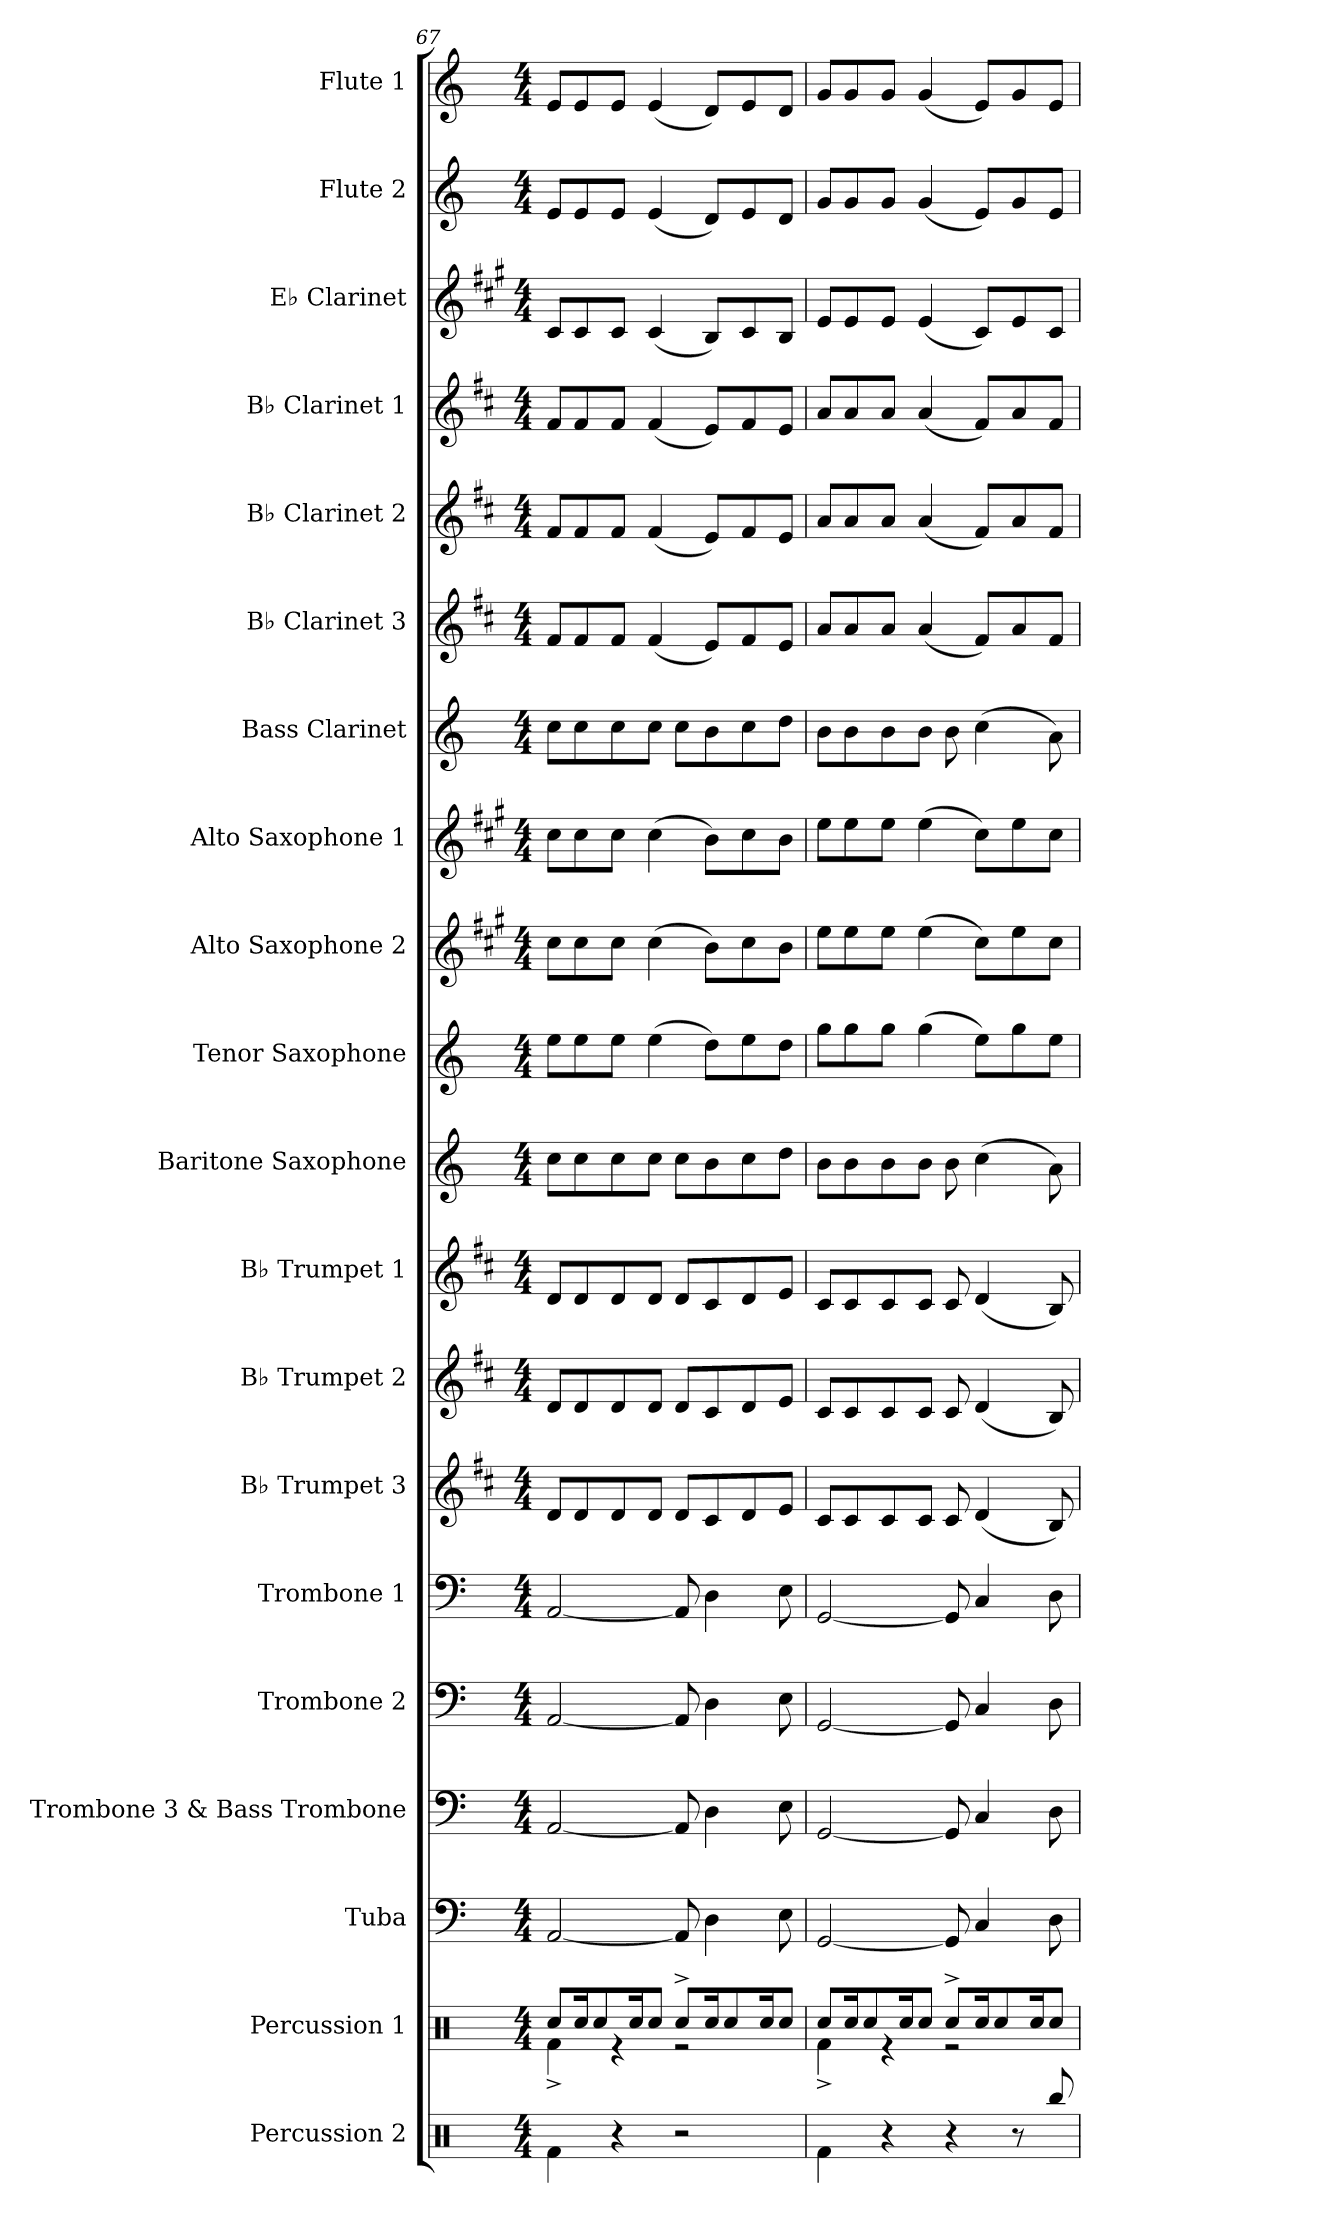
**kern	**kern	**kern	**kern	**kern	**kern	**kern	**kern	**kern	**kern	**kern	**kern	**kern	**kern	**kern	**kern	**kern	**kern	**kern	**kern
*part20	*part19	*part18	*part17	*part16	*part15	*part14	*part13	*part12	*part11	*part10	*part9	*part8	*part7	*part6	*part5	*part4	*part3	*part2	*part1
*staff20	*staff19	*staff18	*staff17	*staff16	*staff15	*staff14	*staff13	*staff12	*staff11	*staff10	*staff9	*staff8	*staff7	*staff6	*staff5	*staff4	*staff3	*staff2	*staff1
*I"Percussion 2	*I"Percussion 1	*I"Tuba	*I"Trombone 3 &amp; Bass Trombone	*I"Trombone 2	*I"Trombone 1	*I"B♭ Trumpet 3	*I"B♭ Trumpet 2	*I"B♭ Trumpet 1	*I"Baritone Saxophone	*I"Tenor Saxophone	*I"Alto Saxophone 2	*I"Alto Saxophone 1	*I"Bass Clarinet	*I"B♭ Clarinet 3	*I"B♭ Clarinet 2	*I"B♭ Clarinet 1	*I"E♭ Clarinet	*I"Flute 2	*I"Flute 1
*I'Perc. 2	*I'Perc. 1	*I'Tba.	*I'Tbn. 3 B. Tbn.	*I'Tbn. 2	*I'Tbn. 1	*I'B♭ Tpt. 3	*I'B♭ Tpt. 2	*I'B♭ Tpt. 1	*I'Bar. Sax.	*I'T. Sax.	*I'A. Sax. 2	*I'A. Sax. 1	*I'B. Cl.	*I'B♭ Cl. 3	*I'B♭ Cl. 2	*I'B♭ Cl. 1	*I'E♭ Cl.	*I'Fl. 2	*I'Fl. 1
*clefX	*clefX	*clefF4	*clefF4	*clefF4	*clefF4	*clefG2	*clefG2	*clefG2	*clefG2	*clefG2	*clefG2	*clefG2	*clefG2	*clefG2	*clefG2	*clefG2	*clefG2	*clefG2	*clefG2
*	*	*	*	*	*	*ITrd1c2	*ITrd1c2	*ITrd1c2	*ITrd12c21	*ITrd8c14	*ITrd5c9	*ITrd5c9	*ITrd8c14	*ITrd1c2	*ITrd1c2	*ITrd1c2	*ITrd-2c-3	*	*
*k[]	*k[]	*k[]	*k[]	*k[]	*k[]	*k[]	*k[]	*k[]	*k[]	*k[]	*k[]	*k[]	*k[]	*k[]	*k[]	*k[]	*k[]	*k[]	*k[]
*M4/4	*M4/4	*M4/4	*M4/4	*M4/4	*M4/4	*M4/4	*M4/4	*M4/4	*M4/4	*M4/4	*M4/4	*M4/4	*M4/4	*M4/4	*M4/4	*M4/4	*M4/4	*M4/4	*M4/4
=67	=67	=67	=67	=67	=67	=67	=67	=67	=67	=67	=67	=67	=67	=67	=67	=67	=67	=67	=67
*	*^	*	*	*	*	*	*	*	*	*	*	*	*	*	*	*	*	*	*
4Rf\	8Rcc/L	4Rf^\	[2AA/	[2AA/	[2AA/	[2AA/	8c/L	8c/L	8c/L	8c\L	8e\L	8e\L	8e\L	8c\L	8e/L	8e/L	8e/L	8e/L	8e/L	8e/L
.	16Rcc/K	.	.	.	.	.	8c/	8c/	8c/	8c\	8e\	8e\	8e\	8c\	8e/	8e/	8e/	8e/	8e/	8e/
.	8Rcc/	.	.	.	.	.	.	.	.	.	.	.	.	.	.	.	.	.	.	.
4r	.	4r	.	.	.	.	8c/	8c/	8c/	8c\	8e\J	8e\J	8e\J	8c\	8e/J	8e/J	8e/J	8e/J	8e/J	8e/J
.	16Rcc/K	.	.	.	.	.	.	.	.	.	.	.	.	.	.	.	.	.	.	.
.	8Rcc/J	.	.	.	.	.	8c/J	8c/J	8c/J	8c\J	(4e\	(4e\	(4e\	8c\J	(4e/	(4e/	(4e/	(4e/	(4e/	(4e/
2r	8Rcc^/L	2r	8AA/]	8AA/]	8AA/]	8AA/]	8c/L	8c/L	8c/L	8c\L	.	.	.	8c\L	.	.	.	.	.	.
.	16Rcc/K	.	4D\	4D\	4D\	4D\	8B/	8B/	8B/	8B\	8d\L)	8d\L)	8d\L)	8B\	8d/L)	8d/L)	8d/L)	8d/L)	8d/L)	8d/L)
.	8Rcc/	.	.	.	.	.	.	.	.	.	.	.	.	.	.	.	.	.	.	.
.	.	.	.	.	.	.	8c/	8c/	8c/	8c\	8e\	8e\	8e\	8c\	8e/	8e/	8e/	8e/	8e/	8e/
.	16Rcc/K	.	.	.	.	.	.	.	.	.	.	.	.	.	.	.	.	.	.	.
.	8Rcc/J	.	8E\	8E\	8E\	8E\	8d/J	8d/J	8d/J	8d\J	8d\J	8d\J	8d\J	8d\J	8d/J	8d/J	8d/J	8d/J	8d/J	8d/J
!!LO:PB:g=z
=68	=68	=68	=68	=68	=68	=68	=68	=68	=68	=68	=68	=68	=68	=68	=68	=68	=68	=68	=68	=68
4Rf\	8Rcc/L	4Rf^\	[2GG/	[2GG/	[2GG/	[2GG/	8B/L	8B/L	8B/L	8B\L	8g\L	8g\L	8g\L	8B\L	8g/L	8g/L	8g/L	8g/L	8g/L	8g/L
.	16Rcc/K	.	.	.	.	.	8B/	8B/	8B/	8B\	8g\	8g\	8g\	8B\	8g/	8g/	8g/	8g/	8g/	8g/
.	8Rcc/	.	.	.	.	.	.	.	.	.	.	.	.	.	.	.	.	.	.	.
4r	.	4r	.	.	.	.	8B/	8B/	8B/	8B\	8g\J	8g\J	8g\J	8B\	8g/J	8g/J	8g/J	8g/J	8g/J	8g/J
.	16Rcc/K	.	.	.	.	.	.	.	.	.	.	.	.	.	.	.	.	.	.	.
.	8Rcc/J	.	.	.	.	.	8B/J	8B/J	8B/J	8B\J	(4g\	(4g\	(4g\	8B\J	(4g/	(4g/	(4g/	(4g/	(4g/	(4g/
4r	8Rcc^/L	2r	8GG/]	8GG/]	8GG/]	8GG/]	8B/	8B/	8B/	8B\	.	.	.	8B\	.	.	.	.	.	.
.	16Rcc/K	.	4C/	4C/	4C/	4C/	(4c/	(4c/	(4c/	(4c\	8e\L)	8e\L)	8e\L)	(4c\	8e/L)	8e/L)	8e/L)	8e/L)	8e/L)	8e/L)
.	8Rcc/	.	.	.	.	.	.	.	.	.	.	.	.	.	.	.	.	.	.	.
8r	.	.	.	.	.	.	.	.	.	.	8g\	8g\	8g\	.	8g/	8g/	8g/	8g/	8g/	8g/
.	16Rcc/K	.	.	.	.	.	.	.	.	.	.	.	.	.	.	.	.	.	.	.
8Rbb/	8Rcc/J	.	8D\	8D\	8D\	8D\	8A/)	8A/)	8A/)	8A\)	8e\J	8e\J	8e\J	8A\)	8e/J	8e/J	8e/J	8e/J	8e/J	8e/J
*	*v	*v	*	*	*	*	*	*	*	*	*	*	*	*	*	*	*	*	*	*
=	=	=	=	=	=	=	=	=	=	=	=	=	=	=	=	=	=	=	=
*-	*-	*-	*-	*-	*-	*-	*-	*-	*-	*-	*-	*-	*-	*-	*-	*-	*-	*-	*-
